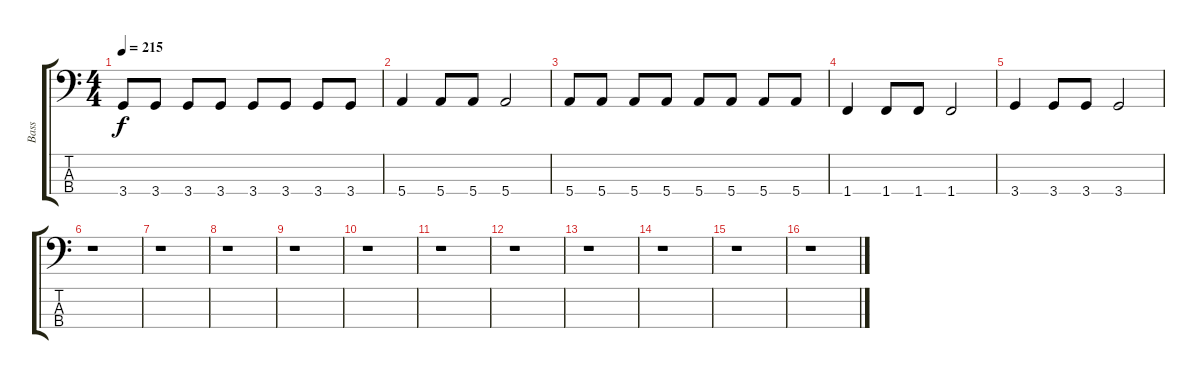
\track ("Bass  " "Bass  ") {instrument electricbasspick}
\staff {score tabs}
\tuning (G2 D2 A1 E1) {hide}
\ts (4 4)
\tempo 215
\clef f4
\ks c
3.4.8{dy f} 3.4.8 3.4.8 3.4.8 3.4.8 3.4.8 3.4.8 3.4.8 |
5.4.4 5.4.8 5.4.8 5.4.2 |
5.4.8 5.4.8 5.4.8 5.4.8 5.4.8 5.4.8 5.4.8 5.4.8 |
1.4.4 1.4.8 1.4.8 1.4.2 |
3.4.4 3.4.8 3.4.8 3.4.2 |
r.1 |
r.1 |
r.1 |
r.1 |
r.1 |
r.1 |
r.1 |
r.1 |
r.1 |
r.1 |
r.1
